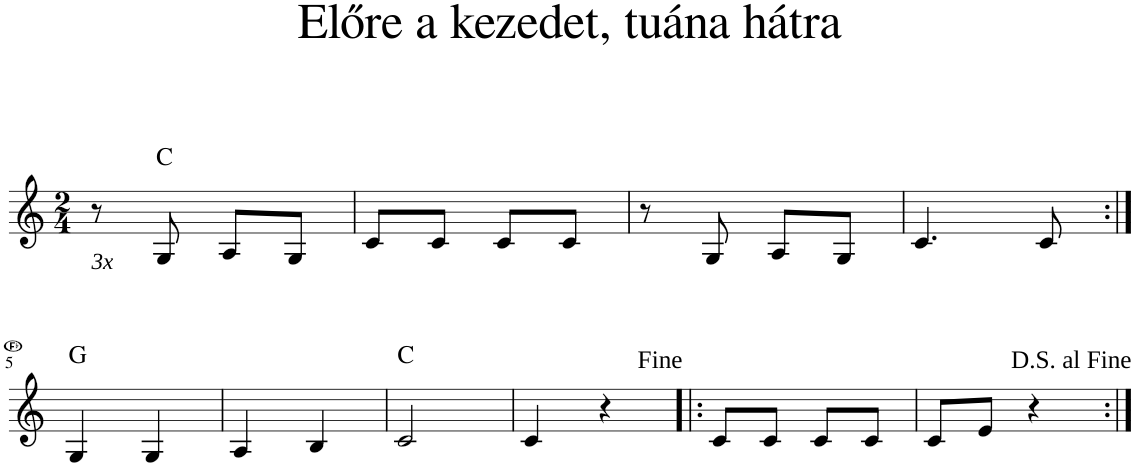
**kern	**harte
*part1	*part1
*staff1	*
*I"Piano	*
*I'Pno	*
*clefG2	*
*k[]	*
*M2/4	*
=1	=1
!LO:TX:b:i:t=3x	!
8r	.
!	!LO:H:kt=N.C.
8G/	N
8A/L	.
8G/J	.
=2	=2
8c/L	.
8c/J	.
8c/L	.
8c/J	.
=3	=3
8r	.
8G/	.
8A/L	.
8G/J	.
=4	=4
4.c/	.
8c/	.
!!LO:LB:g=z
=5:|!	=5:|!
!	!LO:H:kt=N.C.
4G/	N
4G/	.
=6	=6
4A/	.
4B/	.
=7	=7
!	!LO:H:kt=N.C.
2c/	N
=8	=8
4c/	.
4r	.
!LO:TX:a:t=<font face="Times New Roman"/>Fine	!
=9!|:	=9!|:
8c/L	.
8c/J	.
8c/L	.
8c/J	.
=10	=10
8c/L	.
8e/J	.
4r	.
!LO:TX:a:t=<font face="Times New Roman"/>D.S. al Fine	!
=:|!	=:|!
*-	*-
